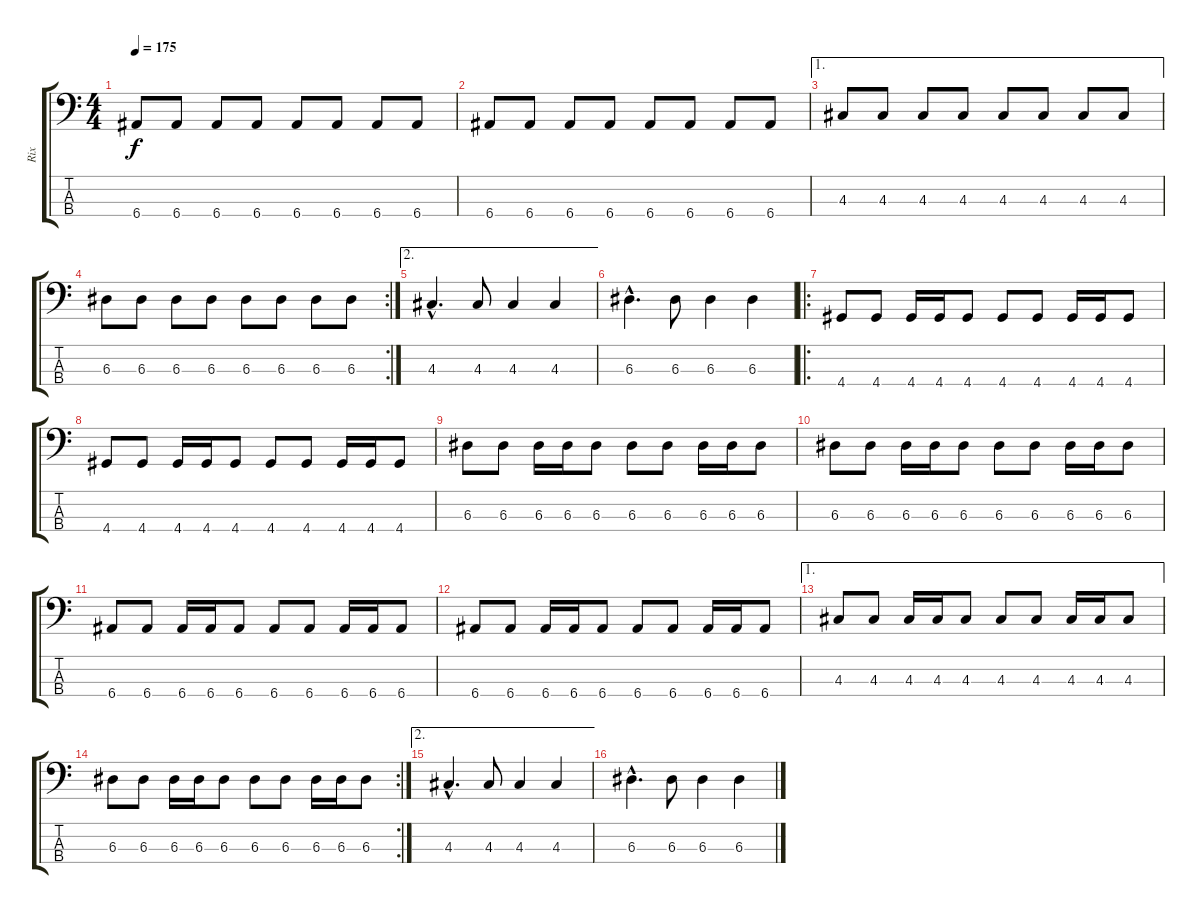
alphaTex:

\track ("Rix" "Rix") {instrument electricbasspick}
\staff {score tabs}
\tuning (G2 D2 A1 E1) {hide}
\ts (4 4)
\tempo 175
\clef f4
\ks c
6.4.8{dy f} 6.4.8 6.4.8 6.4.8 6.4.8 6.4.8 6.4.8 6.4.8 |
6.4.8 6.4.8 6.4.8 6.4.8 6.4.8 6.4.8 6.4.8 6.4.8 |
\ae 1
4.3.8 4.3.8 4.3.8 4.3.8 4.3.8 4.3.8 4.3.8 4.3.8 |
\rc 2
6.3.8 6.3.8 6.3.8 6.3.8 6.3.8 6.3.8 6.3.8 6.3.8 |
\ae 2
4.3{hac}.4{d} 4.3.8 4.3.4 4.3.4 |
6.3{hac}.4{d} 6.3.8 6.3.4 6.3.4 |
\ro
4.4.8 4.4.8 4.4.16 4.4.16 4.4.8 4.4.8 4.4.8 4.4.16 4.4.16 4.4.8 |
4.4.8 4.4.8 4.4.16 4.4.16 4.4.8 4.4.8 4.4.8 4.4.16 4.4.16 4.4.8 |
6.3.8 6.3.8 6.3.16 6.3.16 6.3.8 6.3.8 6.3.8 6.3.16 6.3.16 6.3.8 |
6.3.8 6.3.8 6.3.16 6.3.16 6.3.8 6.3.8 6.3.8 6.3.16 6.3.16 6.3.8 |
6.4.8 6.4.8 6.4.16 6.4.16 6.4.8 6.4.8 6.4.8 6.4.16 6.4.16 6.4.8 |
6.4.8 6.4.8 6.4.16 6.4.16 6.4.8 6.4.8 6.4.8 6.4.16 6.4.16 6.4.8 |
\ae 1
4.3.8 4.3.8 4.3.16 4.3.16 4.3.8 4.3.8 4.3.8 4.3.16 4.3.16 4.3.8 |
\rc 2
6.3.8 6.3.8 6.3.16 6.3.16 6.3.8 6.3.8 6.3.8 6.3.16 6.3.16 6.3.8 |
\ae 2
4.3{hac}.4{d} 4.3.8 4.3.4 4.3.4 |
6.3{hac}.4{d} 6.3.8 6.3.4 6.3.4
